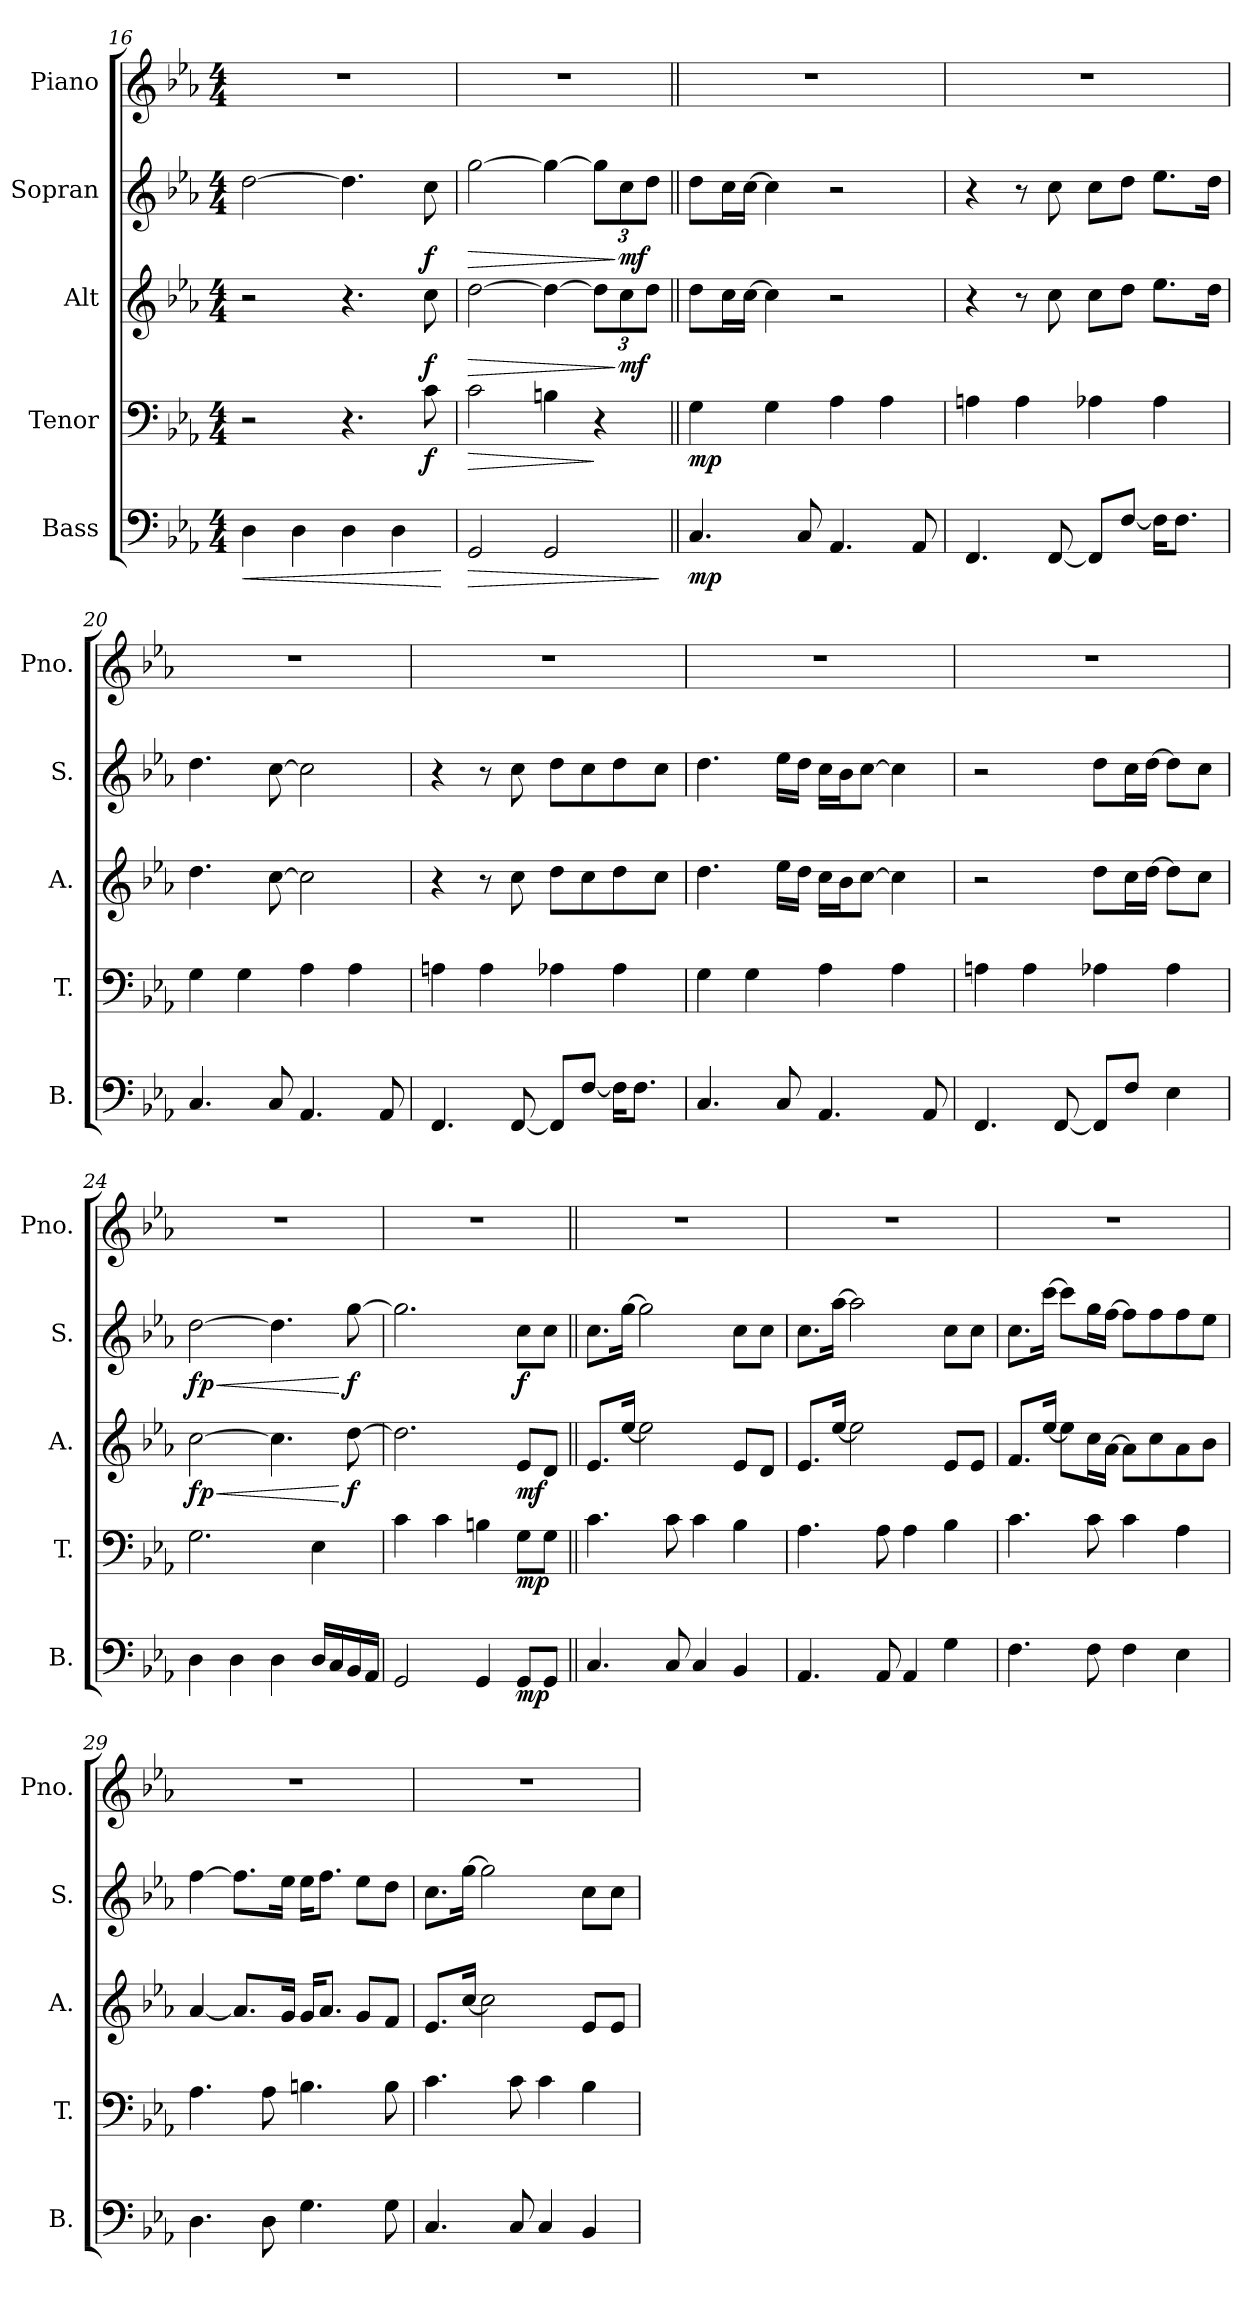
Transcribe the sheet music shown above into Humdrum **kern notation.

**kern	**dynam	**kern	**dynam	**kern	**dynam	**kern	**dynam	**kern
*part5	*part5	*part4	*part4	*part3	*part3	*part2	*part2	*part1
*staff5	*staff5	*staff4	*staff4	*staff3	*staff3	*staff2	*staff2	*staff1
*I"Bass	*	*I"Tenor	*	*I"Alt	*	*I"Sopran	*	*I"Piano
*I'B.	*	*I'T.	*	*I'A.	*	*I'S.	*	*I'Pno.
*clefF4	*	*clefF4	*	*clefG2	*	*clefG2	*	*clefG2
*k[b-e-a-]	*	*k[b-e-a-]	*	*k[b-e-a-]	*	*k[b-e-a-]	*	*k[b-e-a-]
*M4/4	*	*M4/4	*	*M4/4	*	*M4/4	*	*M4/4
=16	=16	=16	=16	=16	=16	=16	=16	=16
!	!LO:HP:b	!	!	!	!	!	!	!
4D\	<	2r	.	2r	.	[2dd\	.	1r
4D\	.	.	.	.	.	.	.	.
4D\	.	4.r	.	4.r	.	4.dd\]	.	.
4D\	.	.	.	.	.	.	.	.
!	!	!	!LO:DY:b	!	!LO:DY:b	!	!LO:DY:b	!
.	.	8c\	f	8cc\	f	8cc\	f	.
.	[	.	.	.	.	.	.	.
!!LO:LB:g=z
=17	=17	=17	=17	=17	=17	=17	=17	=17
!	!LO:HP:b	!	!LO:HP:b	!	!LO:HP:b	!	!LO:HP:b	!
2GG/	>	2c\	>	[2dd\	>	[2gg\	>	1r
2GG/	.	4Bn\	.	4dd\_	.	4gg\_	.	.
*	*	*	*	*Xbrackettup	*	*Xbrackettup	*	*
.	.	4r	]	12dd\L]	.	12gg\L]	.	.
!	!	!	!	!	!LO:DY:n=1:b	!	!LO:DY:n=1:b	!
.	.	.	.	12cc\	] mf	12cc\	] mf	.
.	.	.	.	12dd\J	.	12dd\J	.	.
.	]	.	.	.	.	.	.	.
=18||	=18||	=18||	=18||	=18||	=18||	=18||	=18||	=18||
!	!LO:DY:b	!	!LO:DY:b	!	!	!	!	!
4.C/	mp	4G\	mp	8dd\L	.	8dd\L	.	1r
.	.	.	.	16cc\L	.	16cc\L	.	.
.	.	.	.	[16cc\JJ	.	[16cc\JJ	.	.
.	.	4G\	.	4cc\]	.	4cc\]	.	.
8C/	.	.	.	.	.	.	.	.
4.AA-/	.	4A-\	.	2r	.	2r	.	.
.	.	4A-\	.	.	.	.	.	.
8AA-/	.	.	.	.	.	.	.	.
=19	=19	=19	=19	=19	=19	=19	=19	=19
4.FF/	.	4An\	.	4r	.	4r	.	1r
.	.	4A\	.	8r	.	8r	.	.
[8FF/	.	.	.	8cc\	.	8cc\	.	.
8FF/L]	.	4A-X\	.	8cc\L	.	8cc\L	.	.
[8F/J	.	.	.	8dd\J	.	8dd\J	.	.
16F\KL]	.	4A-\	.	8.ee-\L	.	8.ee-\L	.	.
8.F\J	.	.	.	.	.	.	.	.
.	.	.	.	16dd\Jk	.	16dd\Jk	.	.
=20	=20	=20	=20	=20	=20	=20	=20	=20
4.C/	.	4G\	.	4.dd\	.	4.dd\	.	1r
.	.	4G\	.	.	.	.	.	.
8C/	.	.	.	[8cc\	.	[8cc\	.	.
4.AA-/	.	4A-\	.	2cc\]	.	2cc\]	.	.
.	.	4A-\	.	.	.	.	.	.
8AA-/	.	.	.	.	.	.	.	.
!!LO:LB:g=z
=21	=21	=21	=21	=21	=21	=21	=21	=21
4.FF/	.	4An\	.	4r	.	4r	.	1r
.	.	4A\	.	8r	.	8r	.	.
[8FF/	.	.	.	8cc\	.	8cc\	.	.
8FF/L]	.	4A-X\	.	8dd\L	.	8dd\L	.	.
[8F/J	.	.	.	8cc\	.	8cc\	.	.
16F\KL]	.	4A-\	.	8dd\	.	8dd\	.	.
8.F\J	.	.	.	.	.	.	.	.
.	.	.	.	8cc\J	.	8cc\J	.	.
=22	=22	=22	=22	=22	=22	=22	=22	=22
4.C/	.	4G\	.	4.dd\	.	4.dd\	.	1r
.	.	4G\	.	.	.	.	.	.
8C/	.	.	.	16ee-\LL	.	16ee-\LL	.	.
.	.	.	.	16dd\JJ	.	16dd\JJ	.	.
4.AA-/	.	4A-\	.	16cc\LL	.	16cc\LL	.	.
.	.	.	.	16b-\J	.	16b-\J	.	.
.	.	.	.	[8cc\J	.	[8cc\J	.	.
.	.	4A-\	.	4cc\]	.	4cc\]	.	.
8AA-/	.	.	.	.	.	.	.	.
=23	=23	=23	=23	=23	=23	=23	=23	=23
4.FF/	.	4An\	.	2r	.	2r	.	1r
.	.	4A\	.	.	.	.	.	.
[8FF/	.	.	.	.	.	.	.	.
8FF/L]	.	4A-X\	.	8dd\L	.	8dd\L	.	.
8F/J	.	.	.	16cc\L	.	16cc\L	.	.
.	.	.	.	[16dd\JJ	.	[16dd\JJ	.	.
4E-\	.	4A-\	.	8dd\L]	.	8dd\L]	.	.
.	.	.	.	8cc\J	.	8cc\J	.	.
=24	=24	=24	=24	=24	=24	=24	=24	=24
!	!	!	!	!	!LO:HP:b	!	!LO:HP:b	!
!	!	!	!	!	!LO:DY:n=1:b	!	!LO:DY:n=1:b	!
4D\	.	2.G\	.	[2cc\	< fp	[2dd\	< fp	1r
4D\	.	.	.	.	.	.	.	.
4D\	.	.	.	4.cc\]	.	4.dd\]	.	.
16D/LL	.	4E-\	.	.	.	.	.	.
16C/	.	.	.	.	.	.	.	.
!	!	!	!	!	!LO:DY:n=2:b	!	!LO:DY:n=2:b	!
16BB-/	.	.	.	[8dd\	[ f	[8gg\	[ f	.
16AA-/JJ	.	.	.	.	.	.	.	.
!!LO:PB:g=z
=25	=25	=25	=25	=25	=25	=25	=25	=25
2GG/	.	4c\	.	2.dd\]	.	2.gg\]	.	1r
.	.	4c\	.	.	.	.	.	.
4GG/	.	4Bn\	.	.	.	.	.	.
!	!LO:DY:b	!	!LO:DY:b	!	!LO:DY:b	!	!LO:DY:b	!
8GG/L	mp	8G\L	mp	8e-/L	mf	8cc\L	f	.
8GG/J	.	8G\J	.	8d/J	.	8cc\J	.	.
=26||	=26||	=26||	=26||	=26||	=26||	=26||	=26||	=26||
4.C/	.	4.c\	.	8.e-/L	.	8.cc\L	.	1r
.	.	.	.	[16ee-/Jk	.	[16gg\Jk	.	.
.	.	.	.	2ee-\]	.	2gg\]	.	.
8C/	.	8c\	.	.	.	.	.	.
4C/	.	4c\	.	.	.	.	.	.
4BB-/	.	4B-\	.	8e-/L	.	8cc\L	.	.
.	.	.	.	8d/J	.	8cc\J	.	.
=27	=27	=27	=27	=27	=27	=27	=27	=27
4.AA-/	.	4.A-\	.	8.e-/L	.	8.cc\L	.	1r
.	.	.	.	[16ee-/Jk	.	[16aa-\Jk	.	.
.	.	.	.	2ee-\]	.	2aa-\]	.	.
8AA-/	.	8A-\	.	.	.	.	.	.
4AA-/	.	4A-\	.	.	.	.	.	.
4G\	.	4B-\	.	8e-/L	.	8cc\L	.	.
.	.	.	.	8e-/J	.	8cc\J	.	.
=28	=28	=28	=28	=28	=28	=28	=28	=28
4.F\	.	4.c\	.	8.f/L	.	8.cc\L	.	1r
.	.	.	.	[16ee-/Jk	.	[16ccc\Jk	.	.
.	.	.	.	8ee-\L]	.	8ccc\L]	.	.
8F\	.	8c\	.	16cc\L	.	16gg\L	.	.
.	.	.	.	[16a-\JJ	.	[16ff\JJ	.	.
4F\	.	4c\	.	8a-\L]	.	8ff\L]	.	.
.	.	.	.	8cc\	.	8ff\	.	.
4E-\	.	4A-\	.	8a-\	.	8ff\	.	.
.	.	.	.	8b-\J	.	8ee-\J	.	.
!!LO:LB:g=z
=29	=29	=29	=29	=29	=29	=29	=29	=29
4.D\	.	4.A-\	.	[4a-/	.	[4ff\	.	1r
.	.	.	.	8.a-/L]	.	8.ff\L]	.	.
8D\	.	8A-\	.	.	.	.	.	.
.	.	.	.	16g/Jk	.	16ee-\Jk	.	.
4.G\	.	4.Bn\	.	16g/KL	.	16ee-\KL	.	.
.	.	.	.	8.a-/J	.	8.ff\J	.	.
.	.	.	.	8g/L	.	8ee-\L	.	.
8G\	.	8B\	.	8f/J	.	8dd\J	.	.
=30	=30	=30	=30	=30	=30	=30	=30	=30
4.C/	.	4.c\	.	8.e-/L	.	8.cc\L	.	1r
.	.	.	.	[16cc/Jk	.	[16gg\Jk	.	.
.	.	.	.	2cc\]	.	2gg\]	.	.
8C/	.	8c\	.	.	.	.	.	.
4C/	.	4c\	.	.	.	.	.	.
4BB-/	.	4B-\	.	8e-/L	.	8cc\L	.	.
.	.	.	.	8e-/J	.	8cc\J	.	.
=	=	=	=	=	=	=	=	=
*-	*-	*-	*-	*-	*-	*-	*-	*-
